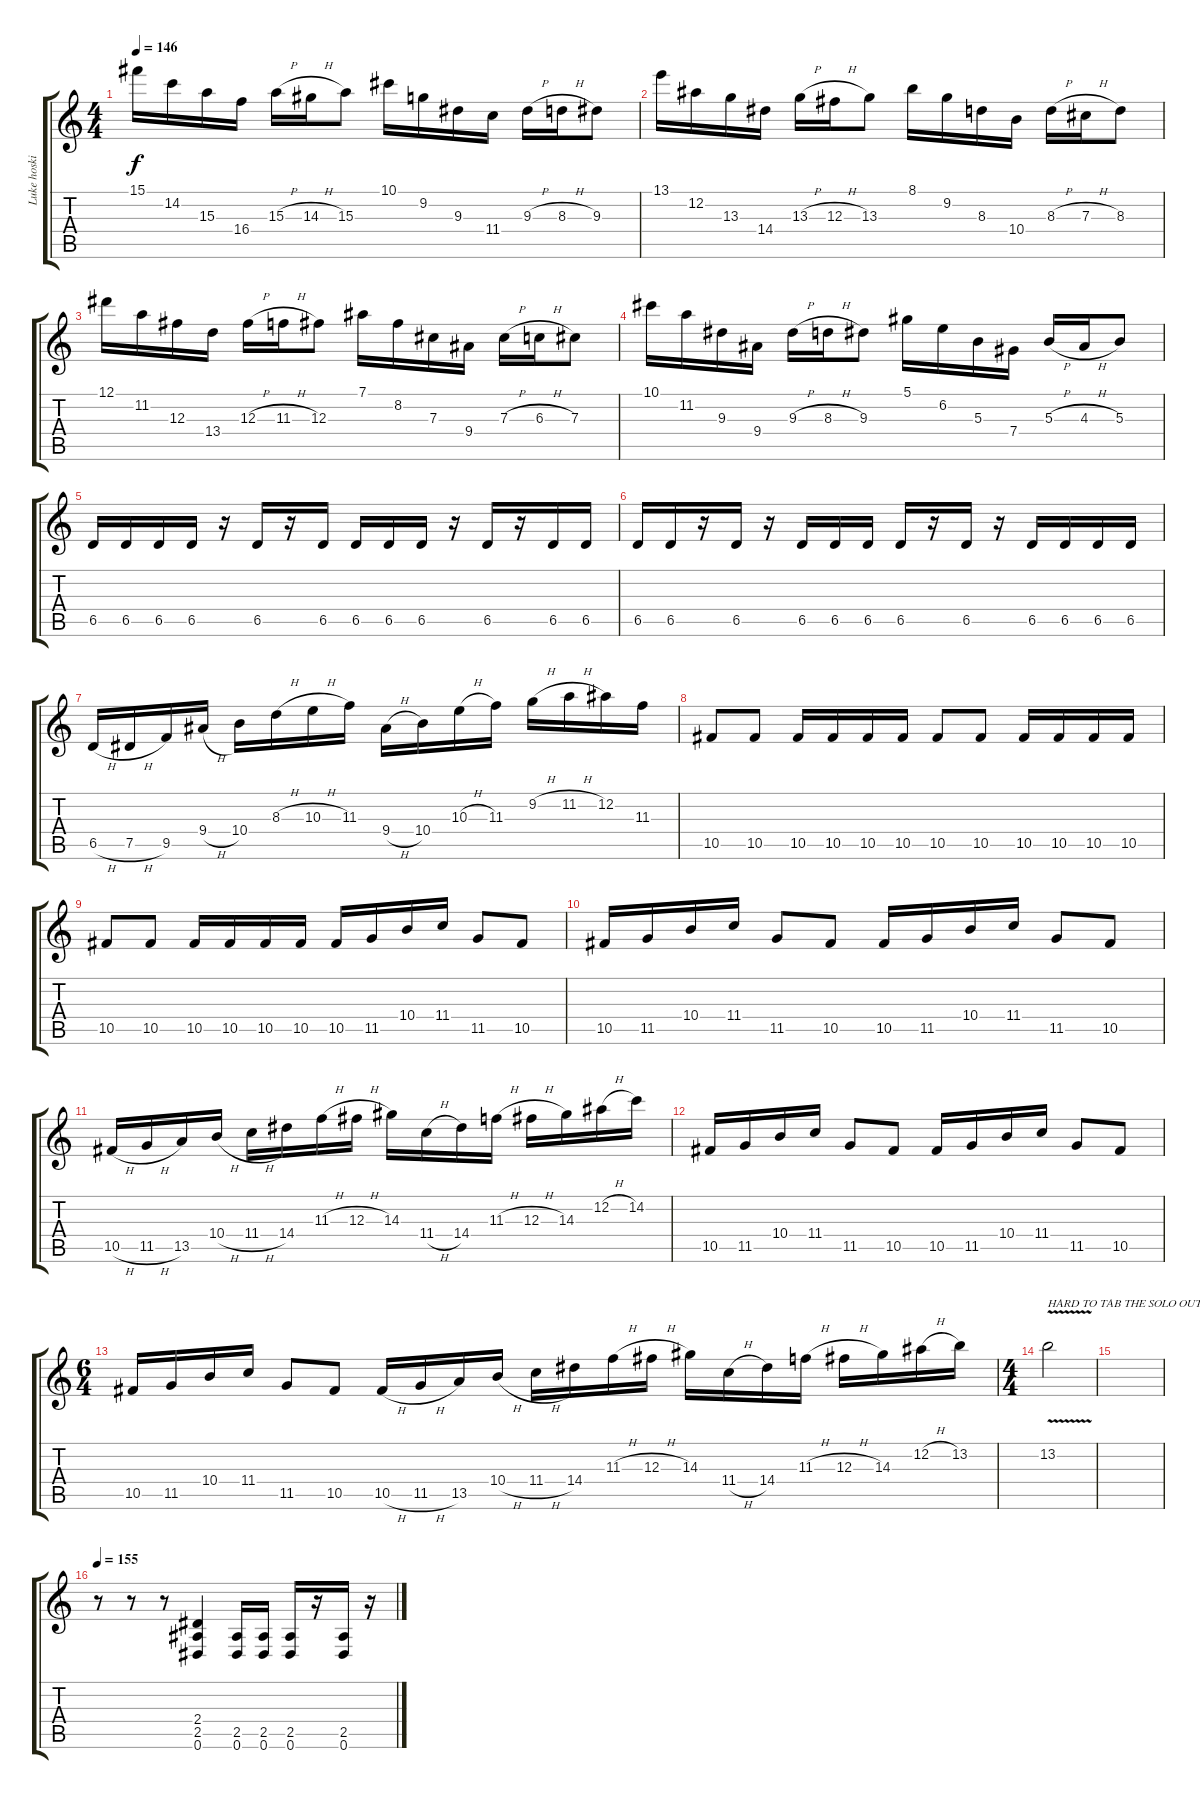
\track ("Luke hoskin" "Luke hoski") {solo instrument distortionguitar}
\staff {score tabs}
\tuning (Eb4 Bb3 Gb3 Db3 Ab2 Eb2) {hide}
\ts (4 4)
\tempo 146
\clef g2
\ks c
15.1.16{dy f} 14.2.16 15.3.16 16.4.16 15.3{h}.16 14.3{h}.16 15.3.8 10.1.16 9.2.16 9.3.16 11.4.16 9.3{h}.16 8.3{h}.16 9.3.8 |
13.1.16 12.2.16 13.3.16 14.4.16 13.3{h}.16 12.3{h}.16 13.3.8 8.1.16 9.2.16 8.3.16 10.4.16 8.3{h}.16 7.3{h}.16 8.3.8 |
12.1.16 11.2.16 12.3.16 13.4.16 12.3{h}.16 11.3{h}.16 12.3.8 7.1.16 8.2.16 7.3.16 9.4.16 7.3{h}.16 6.3{h}.16 7.3.8 |
10.1.16 11.2.16 9.3.16 9.4.16 9.3{h}.16 8.3{h}.16 9.3.8 5.1.16 6.2.16 5.3.16 7.4.16 5.3{h}.16 4.3{h}.16 5.3.8 |
6.5.16 6.5.16 6.5.16 6.5.16 r.16 6.5.16 r.16 6.5.16 6.5.16 6.5.16 6.5.16 r.16 6.5.16 r.16 6.5.16 6.5.16 |
6.5.16 6.5.16 r.16 6.5.16 r.16 6.5.16 6.5.16 6.5.16 6.5.16 r.16 6.5.16 r.16 6.5.16 6.5.16 6.5.16 6.5.16 |
6.5{h}.16 7.5{h}.16 9.5.16 9.4{h}.16 10.4.16 8.3{h}.16 10.3{h}.16 11.3.16 9.4{h}.16 10.4.16 10.3{h}.16 11.3.16 9.2{h}.16 11.2{h}.16 12.2.16 11.3.16 |
10.5.8 10.5.8 10.5.16 10.5.16 10.5.16 10.5.16 10.5.8 10.5.8 10.5.16 10.5.16 10.5.16 10.5.16 |
10.5.8 10.5.8 10.5.16 10.5.16 10.5.16 10.5.16 10.5.16 11.5.16 10.4.16 11.4.16 11.5.8 10.5.8 |
10.5.16 11.5.16 10.4.16 11.4.16 11.5.8 10.5.8 10.5.16 11.5.16 10.4.16 11.4.16 11.5.8 10.5.8 |
10.5{h}.16 11.5{h}.16 13.5.16 10.4{h}.16 11.4{h}.16 14.4.16 11.3{h}.16 12.3{h}.16 14.3.16 11.4{h}.16 14.4.16 11.3{h}.16 12.3{h}.16 14.3.16 12.2{h}.16 14.2.16 |
10.5.16 11.5.16 10.4.16 11.4.16 11.5.8 10.5.8 10.5.16 11.5.16 10.4.16 11.4.16 11.5.8 10.5.8 |
\ts (6 4)
10.5.16 11.5.16 10.4.16 11.4.16 11.5.8 10.5.8 10.5{h}.16 11.5{h}.16 13.5.16 10.4{h}.16 11.4{h}.16 14.4.16 11.3{h}.16 12.3{h}.16 14.3.16 11.4{h}.16 14.4.16 11.3{h}.16 12.3{h}.16 14.3.16 12.2{h}.16 13.2.16 |
\ts (4 4)
13.2{v}.2{txt "HARD TO TAB THE SOLO OUT"} |
|
\tempo 155
r.8 r.8 r.8 (2.4 2.5 0.6).4 (2.5 0.6).16 (2.5 0.6).16 (2.5 0.6).16 r.16 (2.5 0.6).16 r.16
